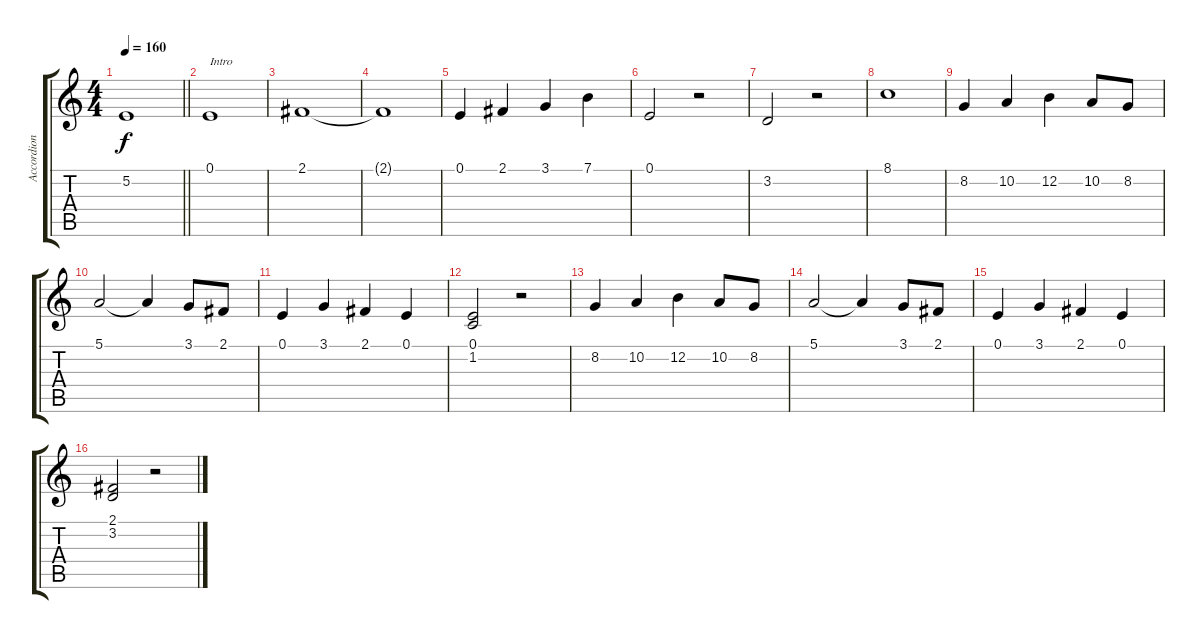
\track ("Accordion" "Accordion") {instrument accordion}
\staff {score tabs}
\tuning (E4 B3 G3 D3 A2 E2) {hide}
\ts (4 4)
\tempo 160
\clef g2
\barLineRight lightlight
\ks c
5.2.1{dy f} |
0.1.1{txt "Intro"} |
2.1.1 |
2.1{t}.1 |
0.1.4 2.1.4 3.1.4 7.1.4 |
0.1.2 r.2 |
3.2.2 r.2 |
8.1.1 |
8.2.4 10.2.4 12.2.4 10.2.8 8.2.8 |
5.1.2 5.1{t}.4 3.1.8 2.1.8 |
0.1.4 3.1.4 2.1.4 0.1.4 |
(0.1 1.2).2 r.2 |
8.2.4 10.2.4 12.2.4 10.2.8 8.2.8 |
5.1.2 5.1{t}.4 3.1.8 2.1.8 |
0.1.4 3.1.4 2.1.4 0.1.4 |
(2.1 3.2).2 r.2
